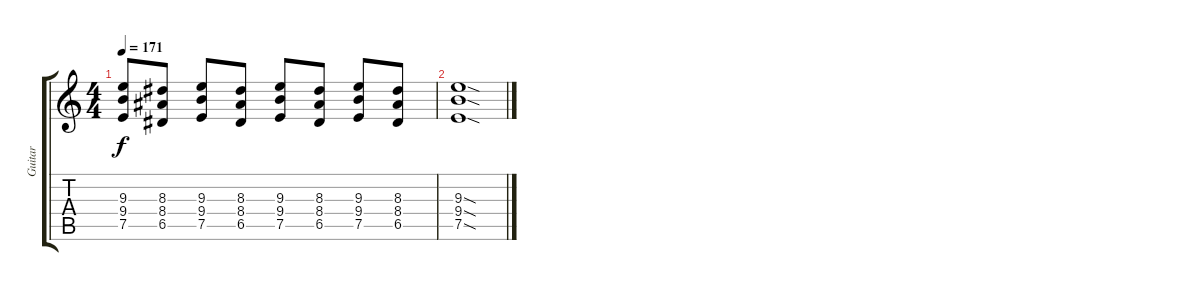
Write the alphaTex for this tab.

\track ("Guitar" "Guitar") {instrument distortionguitar}
\staff {score tabs}
\tuning (E4 B3 G3 D3 A2 E2) {hide}
\ts (4 4)
\tempo 171
\clef g2
\ks c
(9.3 9.4 7.5).8{dy f} (8.3 8.4 6.5).8 (9.3 9.4 7.5).8 (8.3 8.4 6.5).8 (9.3 9.4 7.5).8 (8.3 8.4 6.5).8 (9.3 9.4 7.5).8 (8.3 8.4 6.5).8 |
(9.3{sod} 9.4{sod} 7.5{sod}).1
